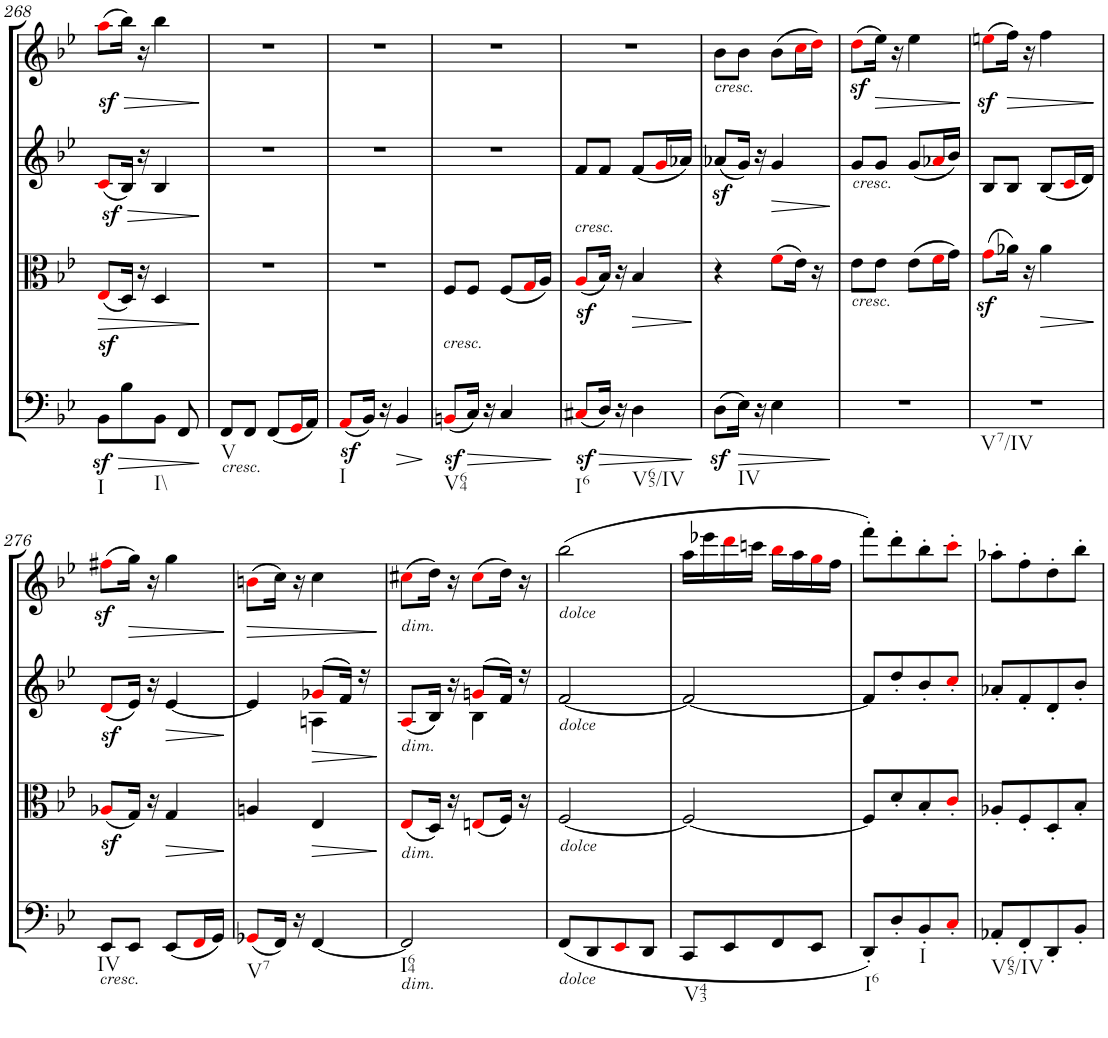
**kern	**dynam	**kern	**dynam	**kern	**dynam	**kern	**dynam
*part4	*part4	*part3	*part3	*part2	*part2	*part1	*part1
*staff4	*staff4	*staff3	*staff3	*staff2	*staff2	*staff1	*staff1
*I"Cello	*	*I"Viola	*	*I"2nd Violin	*	*I"1st Violin	*
*	*	*I'Vla	*	*I'Vln	*	*I'Vln	*
!!LO:PB:g=z
*clefF4	*	*clefC3	*	*clefG2	*	*clefG2	*
*k[b-e-]	*	*k[b-e-]	*	*k[b-e-]	*	*k[b-e-]	*
*B-:	*	*B-:	*	*B-:	*	*B-:	*
*M2/4	*	*M2/4	*	*M2/4	*	*M2/4	*
=268	=268	=268	=268	=268	=268	=268	=268
!LO:TX:b:t=I	!	!	!	!	!	!	!
!	!LO:HP:b	!	!LO:HP:b	!	!LO:HP:b	!	!LO:HP:b
8BB-z>\L	>	(8E-i/L	>	(8cz<i/L	>	(8aaz<i\L	>
8B-\	.	16D/Jk)	.	16B-/Jk)	.	16bb-\Jk)	.
.	.	16r	.	16r	.	16r	.
!LO:TX:b:t=I\\	!	!	!	!	!	!	!
8BB-\J	.	4D/	.	4B-/	.	4bb-\	.
8FF/	.	.	.	.	.	.	.
.	]	.	]	.	]	.	]
=269	=269	=269	=269	=269	=269	=269	=269
!LO:TX:b:i:t=cresc.	!	!	!	!	!	!	!
!LO:TX:b:t=V	!	!	!	!	!	!	!
8FF/L	.	2r	.	2r	.	2r	.
8FF/J	.	.	.	.	.	.	.
(8FF/L	.	.	.	.	.	.	.
16GGi/L	.	.	.	.	.	.	.
16AA/JJ)	.	.	.	.	.	.	.
=270	=270	=270	=270	=270	=270	=270	=270
!LO:TX:b:t=I	!	!	!	!	!	!	!
(8AAz<i/L	.	2r	.	2r	.	2r	.
16BB-/Jk)	.	.	.	.	.	.	.
16r	.	.	.	.	.	.	.
!	!LO:HP:b	!	!	!	!	!	!
4BB-/	>	.	.	.	.	.	.
.	]	.	.	.	.	.	.
=271	=271	=271	=271	=271	=271	=271	=271
!	!	!LO:TX:b:i:t=cresc.	!	!	!	!	!
!LO:TX:b:t=V64	!	!	!	!	!	!	!
(8BBnz<i/L	.	8F/L	.	2r	.	2r	.
!	!LO:HP:b	!	!	!	!	!	!
16C/Jk)	>	8F/J	.	.	.	.	.
16r	.	.	.	.	.	.	.
4C/	.	(8F/L	.	.	.	.	.
.	.	16Gi/L	.	.	.	.	.
.	.	16A/JJ)	.	.	.	.	.
.	]	.	.	.	.	.	.
=272	=272	=272	=272	=272	=272	=272	=272
!	!	!	!	!LO:TX:b:i:t=cresc.	!	!	!
!LO:TX:b:t=I6	!	!	!	!	!	!	!
(8C#Xz<i/L	.	(8Az<i/L	.	8f/L	.	2r	.
!	!LO:HP:b	!	!	!	!	!	!
16D/Jk)	>	16B-/Jk)	.	8f/J	.	.	.
16r	.	16r	.	.	.	.	.
!LO:TX:b:t=V65/IV	!	!	!	!	!	!	!
!	!	!	!LO:HP:b	!	!	!	!
4D\	.	4B-/	>	(8f/L	.	.	.
.	.	.	.	16gi/L	.	.	.
.	.	.	.	16a-X/JJ)	.	.	.
.	]	.	]	.	.	.	.
=273	=273	=273	=273	=273	=273	=273	=273
!	!	!	!	!	!	!LO:TX:b:i:t=cresc.	!
(8Dz<\L	.	4r	.	(8a-Xz</L	.	8b-\L	.
!LO:TX:b:t=IV	!	!	!	!	!	!	!
!	!LO:HP:b	!	!	!	!	!	!
16E-\Jk)	>	.	.	16g/Jk)	.	8b-\J	.
16r	.	.	.	16r	.	.	.
!	!	!	!	!	!LO:HP:b	!	!
4E-\	.	(8fi\L	.	4g/	>	(8b-\L	.
.	.	16e-\Jk)	.	.	.	16cci\L	.
.	.	16r	.	.	.	16ddi\JJ)	.
.	]	.	.	.	]	.	.
=274	=274	=274	=274	=274	=274	=274	=274
!	!	!	!	!LO:TX:b:i:t=cresc.	!	!	!
!	!	!LO:TX:b:i:t=cresc.	!	!	!	!	!
2r	.	8e-\L	.	8g/L	.	(8ddz<i\L	.
!	!	!	!	!	!	!	!LO:HP:b
.	.	8e-\J	.	8g/J	.	16ee-\Jk)	>
.	.	.	.	.	.	16r	.
.	.	(8e-\L	.	(8g/L	.	4ee-\	.
.	.	16fi\L	.	16a-Xi/L	.	.	.
.	.	16g\JJ)	.	16b-/JJ)	.	.	.
.	.	.	.	.	.	.	]
=275	=275	=275	=275	=275	=275	=275	=275
!LO:TX:b:t=V7/IV	!	!	!	!	!	!	!
2r	.	(8gz<i\L	.	8B-/L	.	(8eenz<i\L	.
!	!	!	!	!	!	!	!LO:HP:b
.	.	16a-X\Jk)	.	8B-/J	.	16ff\Jk)	>
.	.	16r	.	.	.	16r	.
!	!	!	!LO:HP:b	!	!	!	!
.	.	4a-\	>	(8B-/L	.	4ff\	.
.	.	.	.	16ci/L	.	.	.
.	.	.	.	16d/JJ)	.	.	.
.	.	.	]	.	.	.	]
!!LO:LB:g=z
=276	=276	=276	=276	=276	=276	=276	=276
!LO:TX:b:i:t=cresc.	!	!	!	!	!	!	!
!LO:TX:b:t=IV	!	!	!	!	!	!	!
8EE-/L	.	(8A-Xz<i/L	.	(8dz<i/L	.	(8ff#Xz<i\L	.
!	!	!	!	!	!	!	!LO:HP:b
8EE-/J	.	16G/Jk)	.	16e-/Jk)	.	16gg\Jk)	>
.	.	16r	.	16r	.	16r	.
!	!	!	!LO:HP:b	!	!LO:HP:b	!	!
(8EE-/L	.	4G/	>	[4e-/	>	4gg\	.
16FFi/L	.	.	.	.	.	.	.
16GG/JJ)	.	.	.	.	.	.	.
.	.	.	]	.	]	.	]
=277	=277	=277	=277	=277	=277	=277	=277
*	*	*	*	*^	*	*	*
!LO:TX:b:t=V7	!	!	!	!	!	!	!	!
!	!	!	!	!	!	!	!	!LO:HP:b
(8GG-Xi/L	.	4An/	.	4e-/]	4ryy	.	(8bni\L	>
16FF/Jk)	.	.	.	.	.	.	16cc\Jk)	.
16r	.	.	.	.	.	.	16r	.
!	!	!	!LO:HP:b	!	!	!LO:HP:b	!	!
[4FF/	.	4E-/	>	(8g-Xi/L	4An\	>	4cc\	.
.	.	.	.	16f/Jk)	.	.	.	.
.	.	.	.	16r	.	.	.	.
*	*	*	*	*v	*v	*	*	*
.	.	.	]	.	]	.	]
=278	=278	=278	=278	=278	=278	=278	=278
*	*	*	*	*^	*	*	*
!	!	!	!	!	!	!	!LO:TX:b:i:t=dim.	!
!	!	!	!	!LO:TX:b:i:t=dim.	!	!	!	!
!	!	!LO:TX:b:i:t=dim.	!	!	!	!	!	!
!LO:TX:b:i:t=dim.	!	!	!	!	!	!	!	!
!LO:TX:b:t=I64	!	!	!	!	!	!	!	!
2FF/]	.	(8E-i/L	.	(8Ai/L	4ryy	.	(8cc#Xi\L	.
.	.	16D/Jk)	.	16B-/Jk)	.	.	16dd\Jk)	.
.	.	16r	.	16r	.	.	16r	.
.	.	(8Eni/L	.	(8gni/L	4B-\	.	(8cc#i\L	.
.	.	16F/Jk)	.	16f/Jk)	.	.	16dd\Jk)	.
.	.	16r	.	16r	.	.	16r	.
*	*	*	*	*v	*v	*	*	*
=279	=279	=279	=279	=279	=279	=279	=279
!	!	!	!	!	!	!LO:TX:b:i:t=dolce	!
!	!	!	!	!LO:TX:b:i:t=dolce	!	!	!
!	!	!LO:TX:b:i:t=dolce	!	!	!	!	!
!LO:TX:b:i:t=dolce	!	!	!	!	!	!	!
(8FF/L	.	[2F/	.	[2f/	.	(2bb-\	.
8DD/	.	.	.	.	.	.	.
8EE-i/	.	.	.	.	.	.	.
8DD/J	.	.	.	.	.	.	.
=280	=280	=280	=280	=280	=280	=280	=280
!LO:TX:b:t=V43	!	!	!	!	!	!	!
8CC/L	.	2F/_	.	2f/_	.	16aa\LL	.
.	.	.	.	.	.	16eee-X\	.
8EE-/	.	.	.	.	.	16dddi\	.
.	.	.	.	.	.	16cccn\JJ	.
8FF/	.	.	.	.	.	16bb-i\LL	.
.	.	.	.	.	.	16aa\	.
8EE-/J	.	.	.	.	.	16ggi\	.
.	.	.	.	.	.	16ff\JJ	.
=281	=281	=281	=281	=281	=281	=281	=281
!LO:TX:b:t=I6	!	!	!	!	!	!	!
8DD'/L)	.	8F/L]	.	8f/L]	.	8fff'\L)	.
8D'/	.	8d'/	.	8dd'/	.	8ddd'\	.
!LO:TX:b:t=I	!	!	!	!	!	!	!
8BB-'/	.	8B-'/	.	8b-'/	.	8bb-'\	.
8C'i/J	.	8c'i/J	.	8cc'i/J	.	8ccc'i\J	.
=282	=282	=282	=282	=282	=282	=282	=282
!LO:TX:b:t=V65/IV	!	!	!	!	!	!	!
8AA-X'/L	.	8A-X'/L	.	8a-X'/L	.	8aa-X'\L	.
8FF'/	.	8F'/	.	8f'/	.	8ff'\	.
8DD'/	.	8D'/	.	8d'/	.	8dd'\	.
8BB-'/J	.	8B-'/J	.	8b-'/J	.	8bb-'\J	.
=	=	=	=	=	=	=	=
*-	*-	*-	*-	*-	*-	*-	*-
